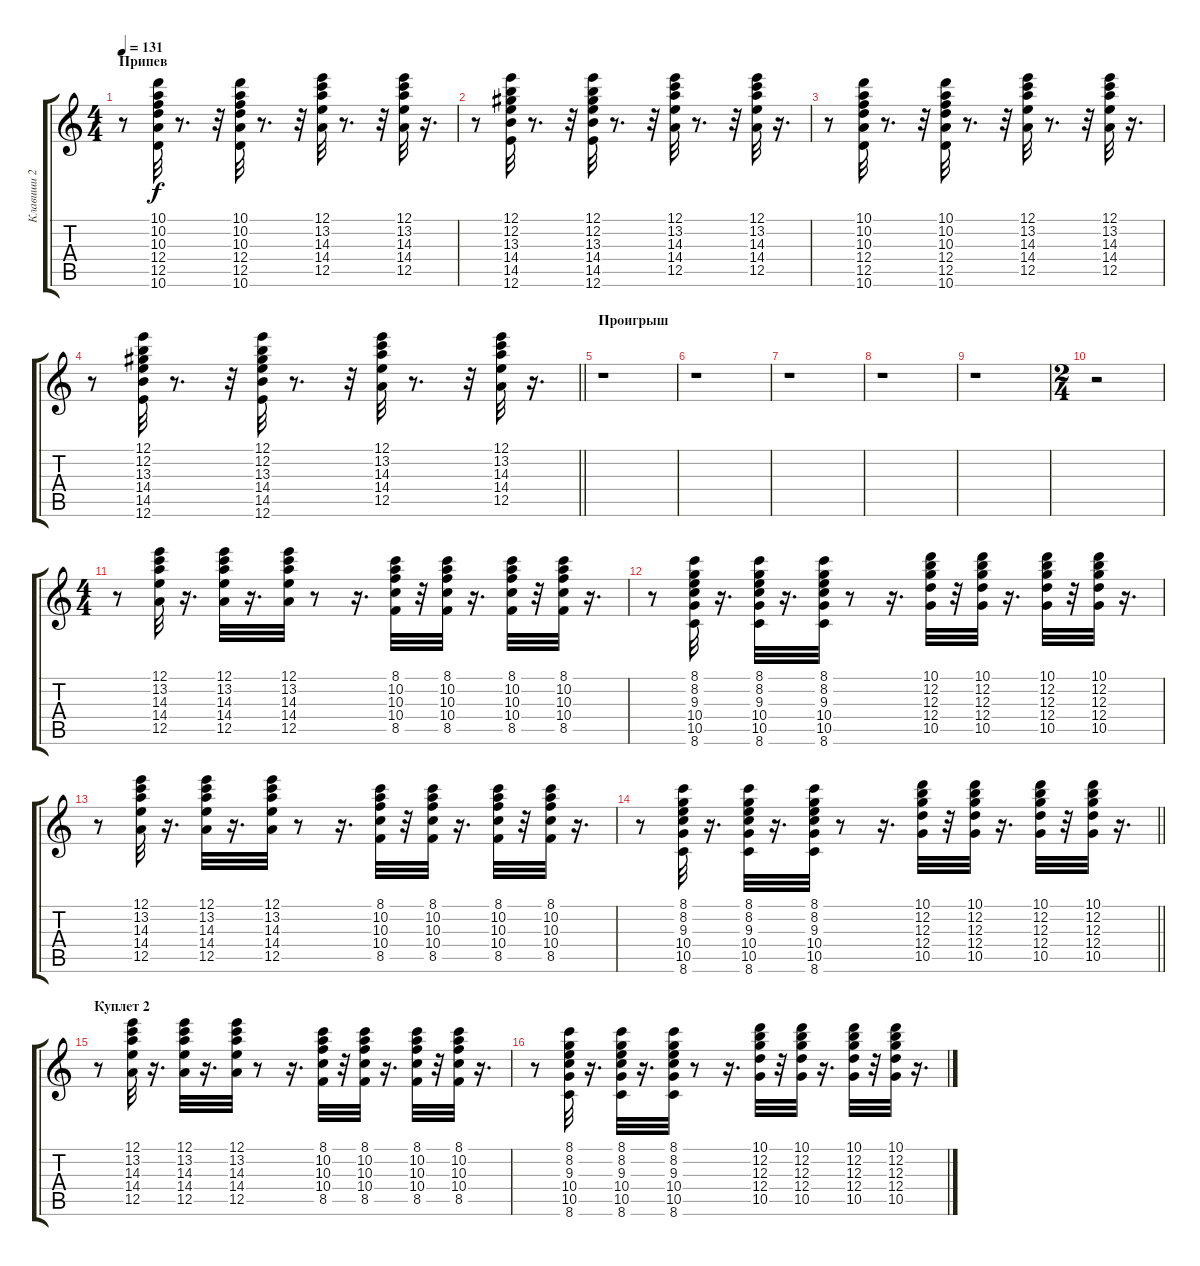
\track ("Клавиши 2" "Клавиши 2") {instrument synthbass1}
\staff {score tabs}
\tuning (E4 B3 G3 D3 A2 E2) {hide}
\ts (4 4)
\section ("" "Припев")
\tempo 131
\clef g2
\ks c
r.8{dy f} (10.1 10.2 10.3 12.4 12.5 10.6).32 r.8{d} r.32 (10.1 10.2 10.3 12.4 12.5 10.6).32 r.8{d} r.32 (12.1 13.2 14.3 14.4 12.5).32 r.8{d} r.32 (12.1 13.2 14.3 14.4 12.5).32 r.16{d} |
r.8 (12.1 12.2 13.3 14.4 14.5 12.6).32 r.8{d} r.32 (12.1 12.2 13.3 14.4 14.5 12.6).32 r.8{d} r.32 (12.1 13.2 14.3 14.4 12.5).32 r.8{d} r.32 (12.1 13.2 14.3 14.4 12.5).32 r.16{d} |
r.8 (10.1 10.2 10.3 12.4 12.5 10.6).32 r.8{d} r.32 (10.1 10.2 10.3 12.4 12.5 10.6).32 r.8{d} r.32 (12.1 13.2 14.3 14.4 12.5).32 r.8{d} r.32 (12.1 13.2 14.3 14.4 12.5).32 r.16{d} |
\barLineRight lightlight
r.8 (12.1 12.2 13.3 14.4 14.5 12.6).32 r.8{d} r.32 (12.1 12.2 13.3 14.4 14.5 12.6).32 r.8{d} r.32 (12.1 13.2 14.3 14.4 12.5).32 r.8{d} r.32 (12.1 13.2 14.3 14.4 12.5).32 r.16{d} |
\section ("" "Проигрыш")
r.1 |
r.1 |
r.1 |
r.1 |
r.1 |
\ts (2 4)
r.2 |
\ts (4 4)
r.8 (12.1 13.2 14.3 14.4 12.5).32 r.16{d} (12.1 13.2 14.3 14.4 12.5).32 r.16{d} (12.1 13.2 14.3 14.4 12.5).32 r.8 r.16{d} (8.1 10.2 10.3 10.4 8.5).32 r.32 (8.1 10.2 10.3 10.4 8.5).32 r.16{d} (8.1 10.2 10.3 10.4 8.5).32 r.32 (8.1 10.2 10.3 10.4 8.5).32 r.16{d} |
r.8 (8.1 8.2 9.3 10.4 10.5 8.6).32 r.16{d} (8.1 8.2 9.3 10.4 10.5 8.6).32 r.16{d} (8.1 8.2 9.3 10.4 10.5 8.6).32 r.8 r.16{d} (10.1 12.2 12.3 12.4 10.5).32 r.32 (10.1 12.2 12.3 12.4 10.5).32 r.16{d} (10.1 12.2 12.3 12.4 10.5).32 r.32 (10.1 12.2 12.3 12.4 10.5).32 r.16{d} |
r.8 (12.1 13.2 14.3 14.4 12.5).32 r.16{d} (12.1 13.2 14.3 14.4 12.5).32 r.16{d} (12.1 13.2 14.3 14.4 12.5).32 r.8 r.16{d} (8.1 10.2 10.3 10.4 8.5).32 r.32 (8.1 10.2 10.3 10.4 8.5).32 r.16{d} (8.1 10.2 10.3 10.4 8.5).32 r.32 (8.1 10.2 10.3 10.4 8.5).32 r.16{d} |
\barLineRight lightlight
r.8 (8.1 8.2 9.3 10.4 10.5 8.6).32 r.16{d} (8.1 8.2 9.3 10.4 10.5 8.6).32 r.16{d} (8.1 8.2 9.3 10.4 10.5 8.6).32 r.8 r.16{d} (10.1 12.2 12.3 12.4 10.5).32 r.32 (10.1 12.2 12.3 12.4 10.5).32 r.16{d} (10.1 12.2 12.3 12.4 10.5).32 r.32 (10.1 12.2 12.3 12.4 10.5).32 r.16{d} |
\section ("" "Куплет 2")
r.8 (12.1 13.2 14.3 14.4 12.5).32 r.16{d} (12.1 13.2 14.3 14.4 12.5).32 r.16{d} (12.1 13.2 14.3 14.4 12.5).32 r.8 r.16{d} (8.1 10.2 10.3 10.4 8.5).32 r.32 (8.1 10.2 10.3 10.4 8.5).32 r.16{d} (8.1 10.2 10.3 10.4 8.5).32 r.32 (8.1 10.2 10.3 10.4 8.5).32 r.16{d} |
r.8 (8.1 8.2 9.3 10.4 10.5 8.6).32 r.16{d} (8.1 8.2 9.3 10.4 10.5 8.6).32 r.16{d} (8.1 8.2 9.3 10.4 10.5 8.6).32 r.8 r.16{d} (10.1 12.2 12.3 12.4 10.5).32 r.32 (10.1 12.2 12.3 12.4 10.5).32 r.16{d} (10.1 12.2 12.3 12.4 10.5).32 r.32 (10.1 12.2 12.3 12.4 10.5).32 r.16{d}
